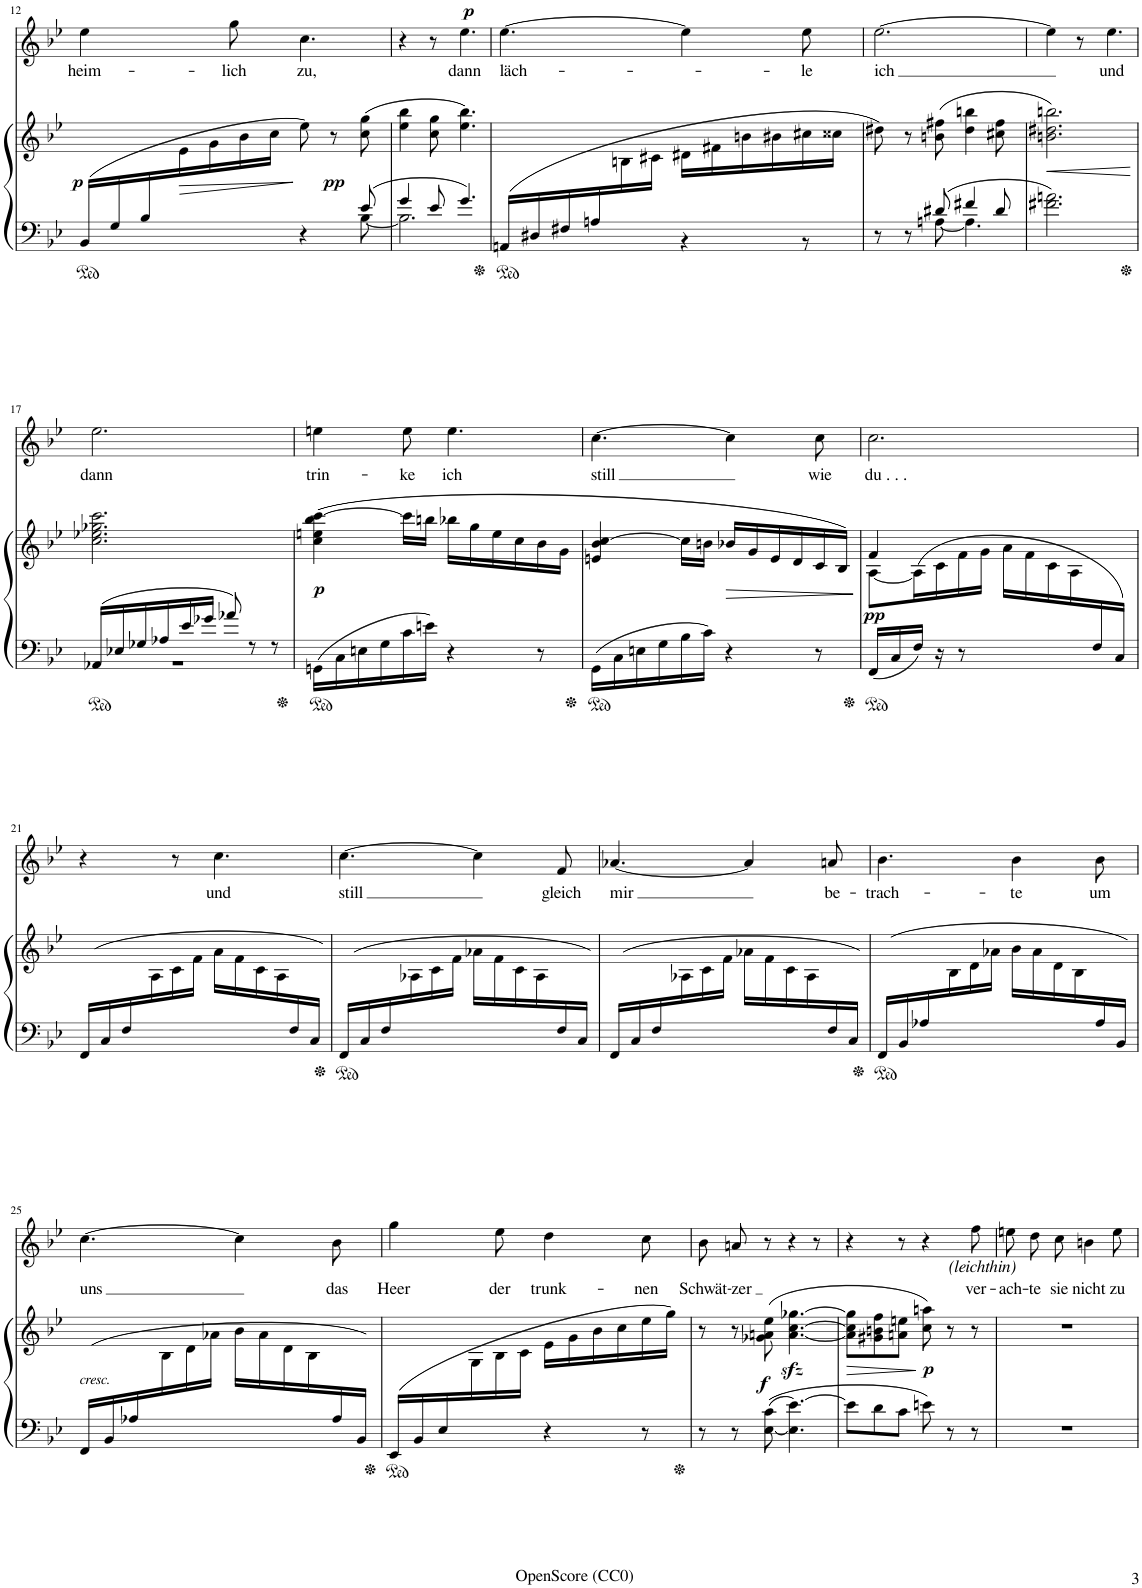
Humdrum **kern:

**kern	**kern	**dynam	**kern	**text	**dynam
*part2	*part2	*part2	*part1	*part1	*part1
*staff3	*staff2	*staff2/3	*staff1	*staff1	*staff1
*I"Piano	*	*	*I"Gesang Voice	*	*
*I'Pno	*	*	*	*	*
!!LO:PB:g=z
*clefF4	*clefG2	*	*clefG2	*	*
*k[b-e-]	*k[b-e-]	*	*k[b-e-]	*	*
*M6/8	*M6/8	*	*M6/8	*	*
*Xtuplet	*	*	*	*	*
=12	=12	=12	=12	=12	=12
*^	*^	*	*	*	*
!	!	!	!	!LO:DY:b	!	!LO:LY:b	!
56%3BB-/LL	8ryy	4.ryy	28%3.ryy	p	4ee-\	heim-	.
56%3G/	.	.	.	.	.	.	.
56%3B-/	.	.	.	.	.	.	.
*v	*v	*	*	*	*	*	*
!	!	!	!LO:HP:b	!	!	!
7.ryy	.	56%3e-\	>	.	.	.
.	.	56%3g\	.	.	.	.
!	!	!	!	!	!LO:LY:b	!
.	.	.	.	8gg\	-lich	.
.	.	56%3b-\	.	.	.	.
.	.	56%3cc\JJ	.	.	.	.
!	!	!	!	!	!LO:LY:b	!
4r	(8ee-\	4.ryy	]	4.cc\	zu,	.
!	!	!	!LO:DY:b	!	!	!
.	8r	.	pp	.	.	.
*^	*	*	*	*	*	*
8e-/	[8B-\	(8cc\ 8gg\	.	.	.	.	.
*	*	*v	*v	*	*	*	*
=13	=13	=13	=13	=13	=13	=13
4g/	2.B-\]	4ee-\ 4bb-\	.	4r	.	.
8e-/	.	8cc\ 8gg\	.	8r	.	.
!	!	!	!	!	!LO:LY:b	!LO:DY:a
4.g/	.	4.ee-\ 4.bb-\)	.	4.ee-\	dann	p
=14	=14	=14	=14	=14	=14	=14
*	*	*^	*	*	*	*
!	!	!	!	!	!	!LO:LY:b	!
(16AAn/LL	4.ryy	2.ryy	4ryy	.	[4.ee-\	läch-	.
16D#X/	.	.	.	.	.	.	.
16F#X/	.	.	.	.	.	.	.
16An/	.	.	.	.	.	.	.
2ryy	.	.	16Bn\	.	.	.	.
.	.	.	16c#X\JJ	.	.	.	.
.	4r	.	16d#X\LL	.	4ee-\]	.	.
.	.	.	16f#X\	.	.	.	.
.	.	.	16bn\	.	.	.	.
.	.	.	16b#X\	.	.	.	.
!	!	!	!	!	!	!LO:LY:b	!
.	8r	.	16cc#X\	.	8ee-\	-le	.
.	.	.	16cc##X\JJ	.	.	.	.
=15	=15	=15	=15	=15	=15	=15	=15
!	!	!	!	!	!	!LO:LY:b	!
*	*	*v	*v	*	*	*	*
8r	4ryy	8dd#X\)	.	[2.ee-\	ich	.
8r	.	8r	.	.	.	.
8d#X/	[8An\	(8bn\ 8ff#X\	.	.	.	.
4f#X/	4.A\]	4dd#\ 4bbn\	.	.	.	.
8d#/	.	8cc#X\ 8ff#\	.	.	.	.
=16	=16	=16	=16	=16	=16	=16
!	!	!	!LO:HP:b	!	!	!
2.f#X\ 2.an\	4.ryy	2.bn\ 2.dd#X\ 2.bbn\)	<	4ee-\]	.	.
.	.	.	.	8r	.	.
!	!	!	!	!	!LO:LY:b	!
.	4ryy	.	.	4.ee-\	und	.
.	8ryy	.	.	.	.	.
*v	*v	*	*	*	*	*
.	.	[	.	.	.
!!LO:LB:g=z
=17	=17	=17	=17	=17	=17
*^	*	*	*	*	*
!	!	!	!	!	!LO:LY:b	!
16AA-X/LL	2.r	2.cc\ 2.ee-X\ 2.gg-X\ 2.ccc\	.	2.ee-\	dann	.
16E-X/	.	.	.	.	.	.
16G-X/	.	.	.	.	.	.
16A-X/	.	.	.	.	.	.
16e-/	.	.	.	.	.	.
16g-X/JJ	.	.	.	.	.	.
8a-X/	.	.	.	.	.	.
8r	.	.	.	.	.	.
8r	.	.	.	.	.	.
*v	*v	*	*	*	*	*
=18	=18	=18	=18	=18	=18
!	!	!LO:DY:b	!	!LO:LY:b	!
16GGn\LL	(4cc\ 4een\ 4bb-\ [4ccc\	p	4een\	trin-	.
16C\	.	.	.	.	.
16En\	.	.	.	.	.
16G\	.	.	.	.	.
!	!	!	!	!LO:LY:b	!
16c\	16ccc\LL]	.	8ee\	-ke	.
16en\JJ	16bbn\JJ	.	.	.	.
!	!	!	!	!LO:LY:b	!
4r	16bb-X\LL	.	4.ee\	ich	.
.	16gg\	.	.	.	.
.	16ee\	.	.	.	.
.	16cc\	.	.	.	.
8r	16b-\	.	.	.	.
.	16g\JJ	.	.	.	.
=19	=19	=19	=19	=19	=19
!	!	!	!	!LO:LY:b	!
16GG\LL	4en/ 4b-/ [4cc/	.	[4.cc\	still	.
16C\	.	.	.	.	.
16En\	.	.	.	.	.
16G\	.	.	.	.	.
16B-\	16cc\LL]	.	.	.	.
16c\JJ	16bn\JJ	.	.	.	.
!	!	!LO:HP:b	!	!	!
4r	16b-X/LL	>	4cc\]	.	.
.	16g/	.	.	.	.
.	16e/	.	.	.	.
.	16d/	.	.	.	.
!	!	!	!	!LO:LY:b	!
8r	16c/	.	8cc\	wie	.
.	16B-/JJ)	.	.	.	.
.	.	]	.	.	.
=20	=20	=20	=20	=20	=20
*^	*^	*	*	*	*
!	!	!	!	!LO:DY:a=2	!	!LO:LY:b	!
8ryy	16FF/LL	[<8A\L	4f/	pp	2.cc\	du . . .	.
.	16C/	.	.	.	.	.	.
.	16F/JJ	(16A\L]	.	.	.	.	.
.	16r	16c\	.	.	.	.	.
.	8r	16f\	8ryy	.	.	.	.
.	.	16g\JJ	.	.	.	.	.
.	8ryy	16a\LL	4.ryy	.	.	.	.
.	.	16f\	.	.	.	.	.
.	4ryy	16c\	.	.	.	.	.
.	.	16A\	.	.	.	.	.
16F/	.	8ryy	.	.	.	.	.
16C/JJ)	.	.	.	.	.	.	.
*v	*v	*	*	*	*	*	*
!!LO:LB:g=z
=21	=21	=21	=21	=21	=21	=21
16FF/LL	2.ryy	8.ryy	.	4r	.	.
16C/	.	.	.	.	.	.
16F/	.	.	.	.	.	.
4..ryy	.	16A\	.	.	.	.
.	.	16c\	.	8r	.	.
.	.	16f\JJ	.	.	.	.
!	!	!	!	!	!LO:LY:b	!
.	.	16a\LL	.	4.cc\	und	.
.	.	16f\	.	.	.	.
.	.	16c\	.	.	.	.
.	.	16A\	.	.	.	.
16F/	.	8ryy	.	.	.	.
16C/JJ	.	.	.	.	.	.
=22	=22	=22	=22	=22	=22	=22
!	!	!	!	!	!LO:LY:b	!
16FF/LL	2.ryy	8.ryy	.	[4.cc\	still	.
16C/	.	.	.	.	.	.
16F/	.	.	.	.	.	.
4..ryy	.	16A-X\	.	.	.	.
.	.	16c\	.	.	.	.
.	.	16f\JJ	.	.	.	.
.	.	16a-X\LL	.	4cc\]	.	.
.	.	16f\	.	.	.	.
.	.	16c\	.	.	.	.
.	.	16A-\	.	.	.	.
!	!	!	!	!	!LO:LY:b	!
16F/	.	8ryy	.	8f/	gleich	.
16C/JJ	.	.	.	.	.	.
=23	=23	=23	=23	=23	=23	=23
!	!	!	!	!	!LO:LY:b	!
16FF/LL	2.ryy	8.ryy	.	[4.a-X/	mir	.
16C/	.	.	.	.	.	.
16F/	.	.	.	.	.	.
4..ryy	.	16A-X\	.	.	.	.
.	.	16c\	.	.	.	.
.	.	16f\JJ	.	.	.	.
.	.	16a-X\LL	.	4a-/]	.	.
.	.	16f\	.	.	.	.
.	.	16c\	.	.	.	.
.	.	16A-\	.	.	.	.
!	!	!	!	!	!LO:LY:b	!
16F/	.	8ryy	.	8an/	be-	.
16C/JJ	.	.	.	.	.	.
=24	=24	=24	=24	=24	=24	=24
!	!	!	!	!	!LO:LY:b	!
16FF/LL	2.ryy	8.ryy	.	4.b-\	-trach-	.
16BB-/	.	.	.	.	.	.
16A-X/	.	.	.	.	.	.
4..ryy	.	16B-\	.	.	.	.
.	.	16d\	.	.	.	.
.	.	16a-X\JJ	.	.	.	.
!	!	!	!	!	!LO:LY:b	!
.	.	16b-\LL	.	4b-\	-te	.
.	.	16a-\	.	.	.	.
.	.	16d\	.	.	.	.
.	.	16B-\	.	.	.	.
!	!	!	!	!	!LO:LY:b	!
16A-/	.	8ryy	.	8b-\	um	.
16BB-/JJ	.	.	.	.	.	.
!!LO:LB:g=z
=25	=25	=25	=25	=25	=25	=25
!LO:TX:a:i:t=cresc.	!	!	!	!	!	!
!	!	!	!	!	!LO:LY:b	!
16FF/LL	2.ryy	8.ryy	.	[4.cc\	uns	.
16BB-/	.	.	.	.	.	.
16A-X/	.	.	.	.	.	.
4..ryy	.	16B-\	.	.	.	.
.	.	16d\	.	.	.	.
.	.	16a-X\JJ	.	.	.	.
.	.	16b-\LL	.	4cc\]	.	.
.	.	16a-\	.	.	.	.
.	.	16d\	.	.	.	.
.	.	16B-\	.	.	.	.
!	!	!	!	!	!LO:LY:b	!
16A-/	.	8ryy	.	8b-\	das	.
16BB-/JJ	.	.	.	.	.	.
=26	=26	=26	=26	=26	=26	=26
*ped	*	*	*	*	*	*
!	!	!	!	!	!LO:LY:b	!
(16EE-/LL	4.ryy	8.ryy	.	4gg\	Heer	.
16BB-/	.	.	.	.	.	.
16E-/	.	.	.	.	.	.
2ryy	.	16G\	.	.	.	.
!	!	!	!	!	!LO:LY:b	!
.	.	16B-\	.	8ee-\	der	.
.	.	16c\JJ	.	.	.	.
!	!	!	!	!	!LO:LY:b	!
.	4r	16e-\LL	.	4dd\	trunk-	.
.	.	16g\	.	.	.	.
.	.	16b-\	.	.	.	.
.	.	16cc\	.	.	.	.
!	!	!	!	!	!LO:LY:b	!
.	8r	16ee-\	.	8cc\	-nen	.
16ryy	.	16gg\JJ)	.	.	.	.
*	*v	*v	*	*	*	*
=27	=27	=27	=27	=27	=27
*	*Xped	*	*	*	*
*	*^	*	*	*	*
!	!	!	!	!	!LO:LY:b	!
*	*v	*v	*	*	*	*
8r	8r	.	8b-/L	Schwät-	.
!	!	!	!	!LO:LY:b	!
8r	8r	.	8an/J	-zer	.
!	!	!LO:DY:b	!	!	!
[8E-\ 8c\	(8g-X\ 8an\ 8ee-\	f	8r	.	.
4.E-\] [4.e-\	[4.a\zz< [4.cc\zz< [4.gg-X\zz<	.	4r	.	.
.	.	.	8r	.	.
=28	=28	=28	=28	=28	=28
!	!	!LO:HP:b	!	!	!
8e-\L]	8a\] 8cc\] 8gg-\]L	>	4r	.	.
8d\	8g#X\ 8bn\ 8ff\	.	.	.	.
8c\J	8an\ 8een\J	.	8r	.	.
!	!	!LO:DY:n=1:b	!	!	!
8en\	8cc\ 8aan\)	] p	4r	.	.
8r	8r	.	.	.	.
!	!	!	!LO:TX:b:i:t=(leichthin)	!	!
!	!	!	!	!LO:LY:b	!
8r	8r	.	8ff\	ver-	.
=29	=29	=29	=29	=29	=29
!	!	!	!	!LO:LY:b	!
2.r	2.r	.	8een\L	-ach-	.
!	!	!	!	!LO:LY:b	!
.	.	.	8dd\	-te	.
!	!	!	!	!LO:LY:b	!
.	.	.	8cc\J	sie	.
!	!	!	!	!LO:LY:b	!
.	.	.	4bn\	nicht	.
!	!	!	!	!LO:LY:b	!
.	.	.	8ee\	zu	.
=	=	=	=	=	=
*-	*-	*-	*-	*-	*-
